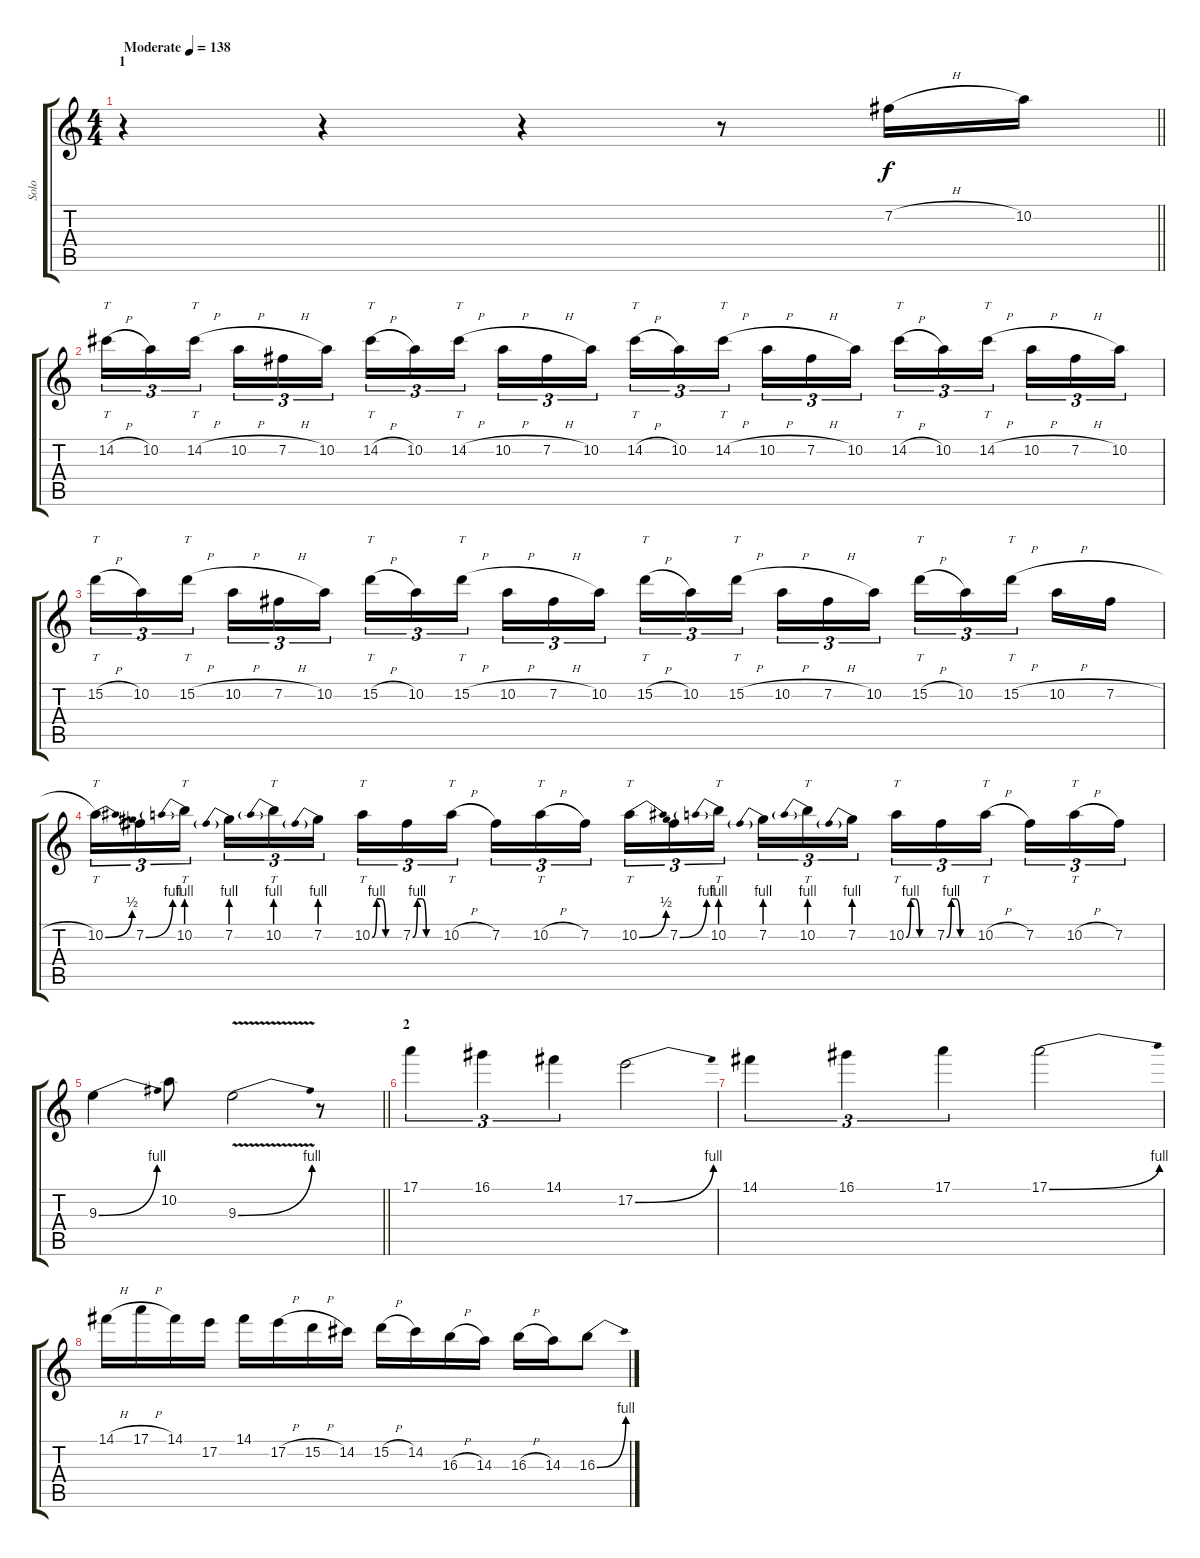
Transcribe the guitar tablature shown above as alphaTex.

\track ("Solo" "Solo") {instrument distortionguitar}
\staff {score tabs}
\tuning (E4 B3 G3 D3 A2 E2) {hide}
\ts (4 4)
\section ("" "1")
\tempo (138 "Moderate")
\clef g2
\barLineRight lightlight
\ks c
r.4{dy f instrument distortionguitar} r.4 r.4 r.8 7.2{h}.16 10.2.16 |
14.2{h}.16{tt tu (3 2)} 10.2.16{tu (3 2)} 14.2{h}.16{tt tu (3 2) beam splitsecondary} 10.2{h}.16{tu (3 2)} 7.2{h}.16{tu (3 2)} 10.2.16{tu (3 2)} 14.2{h}.16{tt tu (3 2)} 10.2.16{tu (3 2)} 14.2{h}.16{tt tu (3 2) beam splitsecondary} 10.2{h}.16{tu (3 2)} 7.2{h}.16{tu (3 2)} 10.2.16{tu (3 2)} 14.2{h}.16{tt tu (3 2)} 10.2.16{tu (3 2)} 14.2{h}.16{tt tu (3 2) beam splitsecondary} 10.2{h}.16{tu (3 2)} 7.2{h}.16{tu (3 2)} 10.2.16{tu (3 2)} 14.2{h}.16{tt tu (3 2)} 10.2.16{tu (3 2)} 14.2{h}.16{tt tu (3 2) beam splitsecondary} 10.2{h}.16{tu (3 2)} 7.2{h}.16{tu (3 2)} 10.2.16{tu (3 2)} |
15.2{h}.16{tt tu (3 2)} 10.2.16{tu (3 2)} 15.2{h}.16{tt tu (3 2) beam splitsecondary} 10.2{h}.16{tu (3 2)} 7.2{h}.16{tu (3 2)} 10.2.16{tu (3 2)} 15.2{h}.16{tt tu (3 2)} 10.2.16{tu (3 2)} 15.2{h}.16{tt tu (3 2) beam splitsecondary} 10.2{h}.16{tu (3 2)} 7.2{h}.16{tu (3 2)} 10.2.16{tu (3 2)} 15.2{h}.16{tt tu (3 2)} 10.2.16{tu (3 2)} 15.2{h}.16{tt tu (3 2) beam splitsecondary} 10.2{h}.16{tu (3 2)} 7.2{h}.16{tu (3 2)} 10.2.16{tu (3 2)} 15.2{h}.16{tt tu (3 2)} 10.2.16{tu (3 2)} 15.2{h}.16{tt tu (3 2) beam splitsecondary} 10.2{h}.16 7.2{h}.16 |
10.2{be (bend 0 0 60 2)}.16{tt tu (3 2)} 7.2{be (bend 0 0 60 4)}.16{tu (3 2)} 10.2{be (prebend 0 4 60 4)}.16{tt tu (3 2) beam splitsecondary} 7.2{be (prebend 0 4 60 4)}.16{tu (3 2)} 10.2{be (prebend 0 4 60 4)}.16{tt tu (3 2)} 7.2{be (prebend 0 4 60 4)}.16{tu (3 2)} 10.2{be (custom 0 0 10 4 20 4 30 0 60 0)}.16{tt tu (3 2)} 7.2{be (custom 0 0 10 4 20 4 30 0 60 0)}.16{tu (3 2)} 10.2{h}.16{tt tu (3 2) beam splitsecondary} 7.2.16{tu (3 2)} 10.2{h}.16{tt tu (3 2)} 7.2.16{tu (3 2)} 10.2{be (bend 0 0 60 2)}.16{tt tu (3 2)} 7.2{be (bend 0 0 60 4)}.16{tu (3 2)} 10.2{be (prebend 0 4 60 4)}.16{tt tu (3 2) beam splitsecondary} 7.2{be (prebend 0 4 60 4)}.16{tu (3 2)} 10.2{be (prebend 0 4 60 4)}.16{tt tu (3 2)} 7.2{be (prebend 0 4 60 4)}.16{tu (3 2)} 10.2{be (custom 0 0 10 4 20 4 30 0 60 0)}.16{tt tu (3 2)} 7.2{be (custom 0 0 10 4 20 4 30 0 60 0)}.16{tu (3 2)} 10.2{h}.16{tt tu (3 2) beam splitsecondary} 7.2.16{tu (3 2)} 10.2{h}.16{tt tu (3 2)} 7.2.16{tu (3 2)} |
\barLineRight lightlight
9.3{be (bend 0 0 60 4)}.4 10.2.8 9.3{be (bend 0 0 60 4) v}.2 r.8 |
\section ("" "2")
17.1.4{tu (3 2)} 16.1.4{tu (3 2)} 14.1.4{tu (3 2)} 17.2{be (bend 0 0 60 4)}.2 |
14.1.4{tu (3 2)} 16.1.4{tu (3 2)} 17.1.4{tu (3 2)} 17.1{be (bend 0 0 60 4)}.2 |
14.1{h}.16 17.1{h}.16 14.1.16 17.2.16 14.1.16 17.2{h}.16 15.2{h}.16 14.2.16 15.2{h}.16 14.2.16 16.3{h}.16 14.3.16 16.3{h}.16 14.3.16 16.3{be (bend 0 0 60 4)}.8
